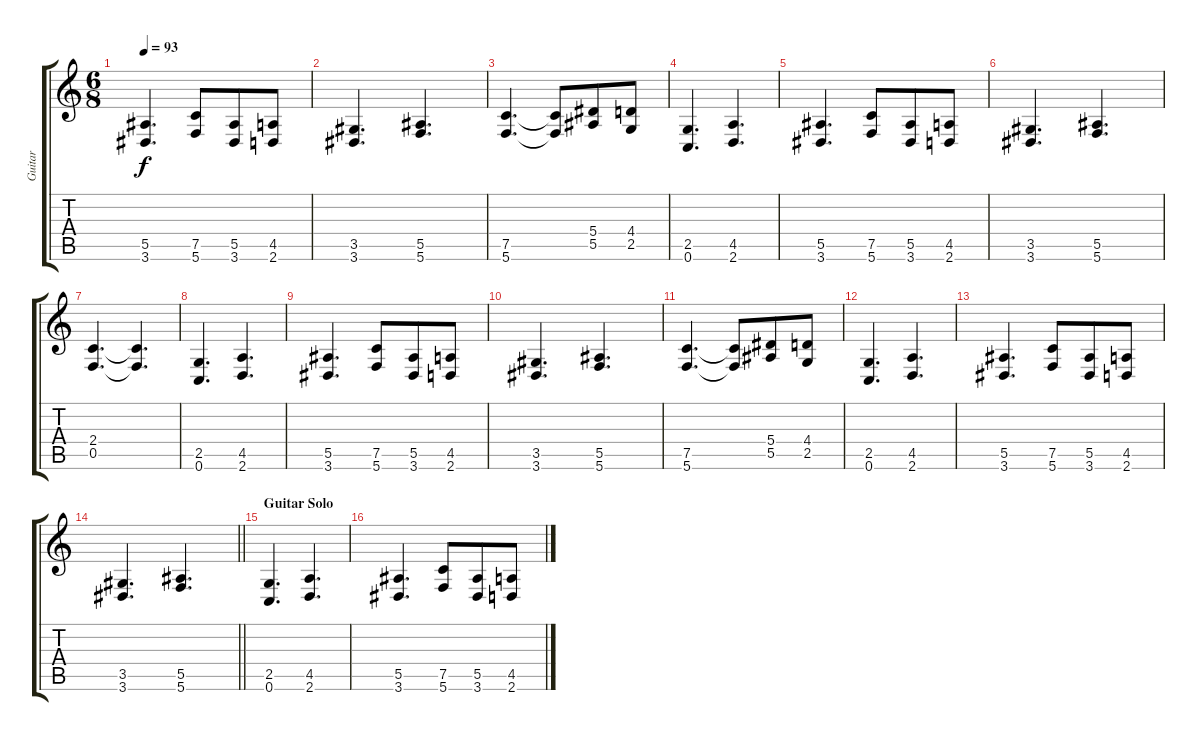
\track ("Guitar" "Guitar") {instrument distortionguitar}
\staff {score tabs}
\tuning (C4 G3 Eb3 Bb2 F2 C2) {hide}
\ts (6 8)
\tempo 93
\clef g2
\ks c
(5.5 3.6).4{d dy f} (7.5 5.6).8 (5.5 3.6).8 (4.5 2.6).8 |
(3.5 3.6).4{d} (5.5 5.6).4{d} |
(7.5 5.6).4{d} (7.5{t} 5.6{t}).8 (5.4 5.5).8 (4.4 2.5).8 |
(2.5 0.6).4{d} (4.5 2.6).4{d} |
(5.5 3.6).4{d} (7.5 5.6).8 (5.5 3.6).8 (4.5 2.6).8 |
(3.5 3.6).4{d} (5.5 5.6).4{d} |
(2.4 0.5).4{d} (2.4{t} 0.5{t}).4{d} |
(2.5 0.6).4{d} (4.5 2.6).4{d} |
(5.5 3.6).4{d} (7.5 5.6).8 (5.5 3.6).8 (4.5 2.6).8 |
(3.5 3.6).4{d} (5.5 5.6).4{d} |
(7.5 5.6).4{d} (7.5{t} 5.6{t}).8 (5.4 5.5).8 (4.4 2.5).8 |
(2.5 0.6).4{d} (4.5 2.6).4{d} |
(5.5 3.6).4{d} (7.5 5.6).8 (5.5 3.6).8 (4.5 2.6).8 |
\barLineRight lightlight
(3.5 3.6).4{d} (5.5 5.6).4{d} |
\section ("" "Guitar Solo")
(2.5 0.6).4{d} (4.5 2.6).4{d} |
(5.5 3.6).4{d} (7.5 5.6).8 (5.5 3.6).8 (4.5 2.6).8
